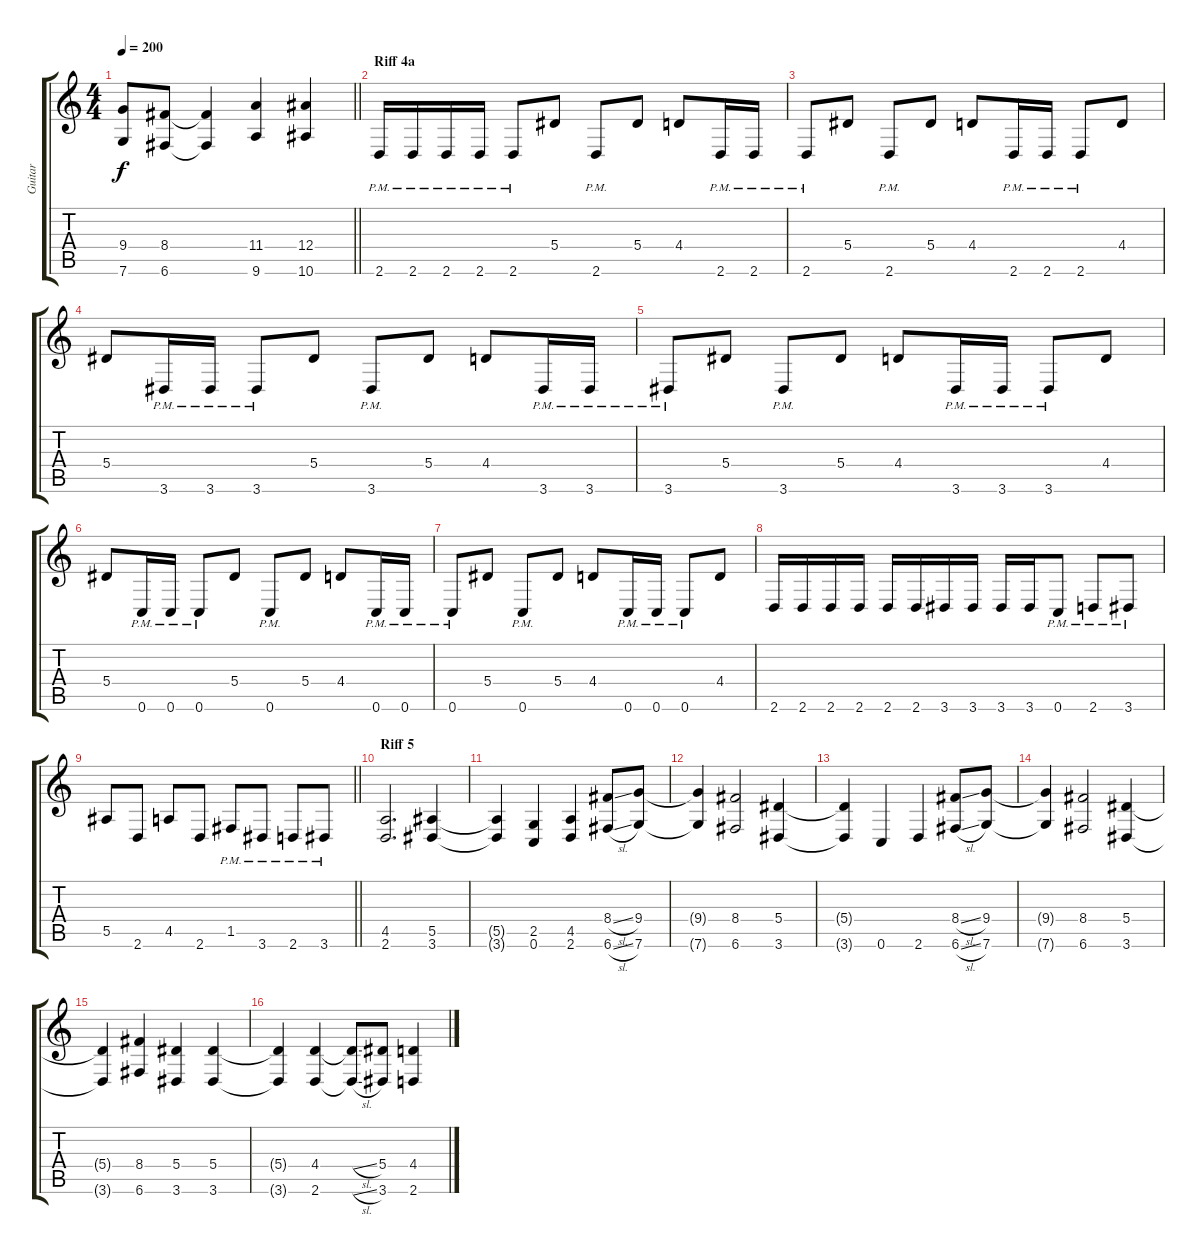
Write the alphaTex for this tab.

\track ("Guitar" "Guitar") {instrument distortionguitar}
\staff {score tabs}
\tuning (C4 G3 Eb3 Bb2 F2 C2) {hide}
\ts (4 4)
\tempo 200
\clef g2
\barLineRight lightlight
\ks c
(9.4{t} 7.6{t}).8{dy f} (8.4 6.6).8 (8.4{t} 6.6{t}).4 (11.4 9.6).4 (12.4 10.6).4 |
\section ("" "Riff 4a")
2.6{pm}.16 2.6{pm}.16 2.6{pm}.16 2.6{pm}.16 2.6{pm}.8 5.4.8 2.6{pm}.8 5.4.8 4.4.8 2.6{pm}.16 2.6{pm}.16 |
2.6{pm}.8 5.4.8 2.6{pm}.8 5.4.8 4.4.8 2.6{pm}.16 2.6{pm}.16 2.6{pm}.8 4.4.8 |
5.4.8 3.6{pm}.16 3.6{pm}.16 3.6{pm}.8 5.4.8 3.6{pm}.8 5.4.8 4.4.8 3.6{pm}.16 3.6{pm}.16 |
3.6{pm}.8 5.4.8 3.6{pm}.8 5.4.8 4.4.8 3.6{pm}.16 3.6{pm}.16 3.6{pm}.8 4.4.8 |
5.4.8 0.6{pm}.16 0.6{pm}.16 0.6{pm}.8 5.4.8 0.6{pm}.8 5.4.8 4.4.8 0.6{pm}.16 0.6{pm}.16 |
0.6{pm}.8 5.4.8 0.6{pm}.8 5.4.8 4.4.8 0.6{pm}.16 0.6{pm}.16 0.6{pm}.8 4.4.8 |
2.6.16 2.6.16 2.6.16 2.6.16 2.6.16 2.6.16 3.6.16 3.6.16 3.6.16 3.6.16 0.6{pm}.8 2.6{pm}.8 3.6{pm}.8 |
\barLineRight lightlight
5.5.8 2.6.8 4.5.8 2.6.8 1.5{pm}.8 3.6{pm}.8 2.6{pm}.8 3.6{pm}.8 |
\section ("" "Riff 5")
(4.5 2.6).2{d} (5.5 3.6).4 |
(5.5{t} 3.6{t}).4 (2.5 0.6).4 (4.5 2.6).4 (8.4{sl} 6.6{sl}).8 (9.4 7.6).8 |
(9.4{t} 7.6{t}).4 (8.4 6.6).2 (5.4 3.6).4 |
(5.4{t} 3.6{t}).4 0.6.4 2.6.4 (8.4{sl} 6.6{sl}).8 (9.4 7.6).8 |
(9.4{t} 7.6{t}).4 (8.4 6.6).2 (5.4 3.6).4 |
(5.4{t} 3.6{t}).4 (8.4 6.6).4 (5.4 3.6).4 (5.4 3.6).4 |
(5.4{t} 3.6{t}).4 (4.4 2.6).4 (4.4{sl t} 2.6{sl t}).8 (5.4 3.6).8 (4.4 2.6).4
